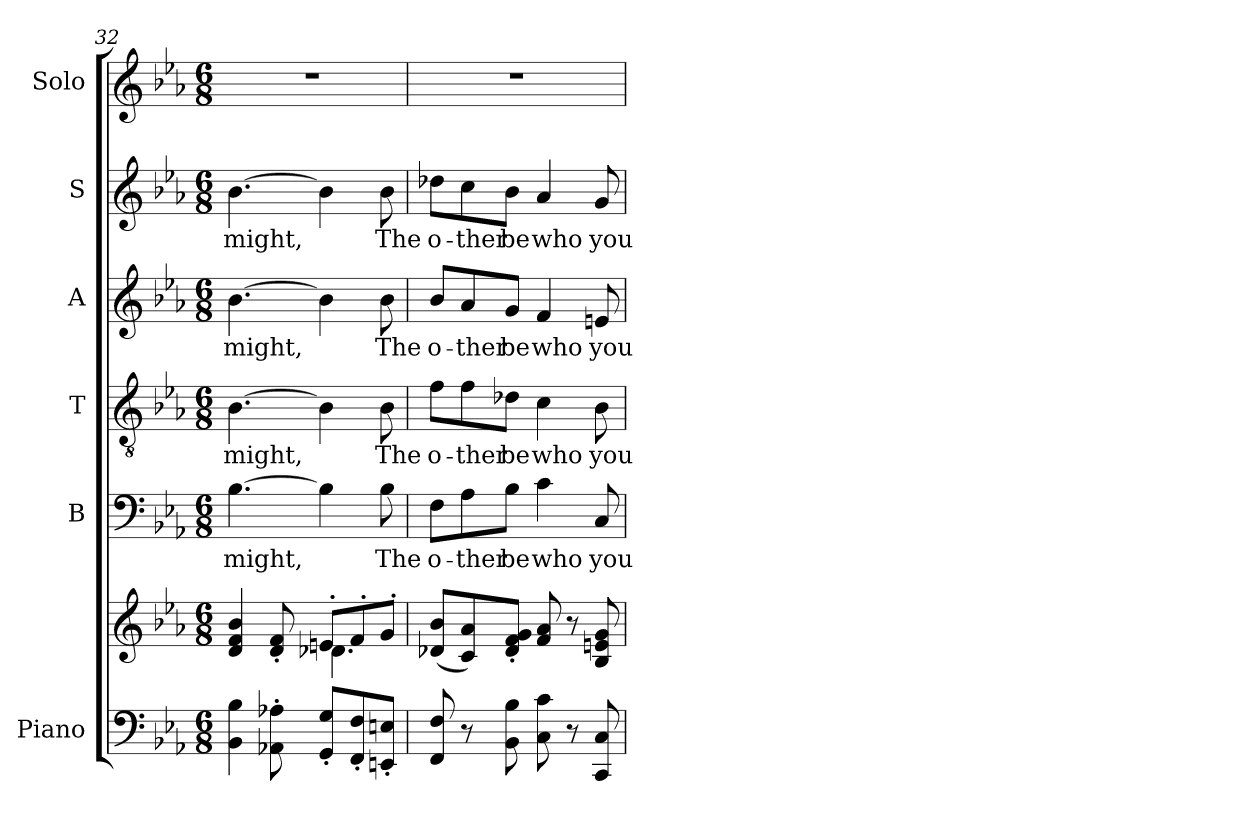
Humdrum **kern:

**kern	**kern	**kern	**text	**kern	**text	**kern	**text	**kern	**text	**kern
*part6	*part6	*part5	*part5	*part4	*part4	*part3	*part3	*part2	*part2	*part1
*staff7	*staff6	*staff5	*staff5	*staff4	*staff4	*staff3	*staff3	*staff2	*staff2	*staff1
*I"Piano	*	*I"B	*	*I"T	*	*I"A	*	*I"S	*	*I"Solo
*I'Pno	*	*I'B	*	*I'T	*	*I'A	*	*I'S	*	*
!!LO:LB:g=z
*clefF4	*clefG2	*clefF4	*	*clefGv2	*	*clefG2	*	*clefG2	*	*clefG2
*k[b-e-a-]	*k[b-e-a-]	*k[b-e-a-]	*	*k[b-e-a-]	*	*k[b-e-a-]	*	*k[b-e-a-]	*	*k[b-e-a-]
*M6/8	*M6/8	*M6/8	*	*M6/8	*	*M6/8	*	*M6/8	*	*M6/8
=32	=32	=32	=32	=32	=32	=32	=32	=32	=32	=32
*	*^	*	*	*	*	*	*	*	*	*
!	!	!	!	!LO:LY:b	!	!LO:LY:b	!	!LO:LY:b	!	!LO:LY:b	!
4BB-\ 4B-\	4d/ 4f/ 4b-/	4.ryy	[4.B-\	might,	[4.B-\	might,	[4.b-\	might,	[4.b-\	might,	2.r
8AA-X\' 8A-X\'	8d/'> 8f/'>	.	.	.	.	.	.	.	.	.	.
8GG/' 8G/'L	8en'/L	4.d-X\	4B-\]	.	4B-\]	.	4b-\]	.	4b-\]	.	.
8FF/' 8F/'	8f'/	.	.	.	.	.	.	.	.	.	.
!	!	!	!	!LO:LY:b	!	!LO:LY:b	!	!LO:LY:b	!	!LO:LY:b	!
8EEn/' 8En/'J	8g'/J	.	8B-\	The	8B-\	The	8b-\	The	8b-\	The	.
*	*v	*v	*	*	*	*	*	*	*	*	*
=33	=33	=33	=33	=33	=33	=33	=33	=33	=33	=33
!	!	!	!LO:LY:b	!	!LO:LY:b	!	!LO:LY:b	!	!LO:LY:b	!
8FF/ 8F/	(>8d-X/ 8b-/L	8F\L	o-	8f\L	o-	8b-/L	o-	8dd-X\L	o-	2.r
!	!	!	!LO:LY:b	!	!LO:LY:b	!	!LO:LY:b	!	!LO:LY:b	!
8r	8c/ 8a-/)	8A-\	-ther	8f\	-ther	8a-/	-ther	8cc\	-ther	.
!	!	!	!LO:LY:b	!	!LO:LY:b	!	!LO:LY:b	!	!LO:LY:b	!
8BB-\ 8B-\	8d-/'> 8f/'> 8g/'>J	8B-\J	be	8d-X\J	be	8g/J	be	8b-\J	be	.
!	!	!	!LO:LY:b	!	!LO:LY:b	!	!LO:LY:b	!	!LO:LY:b	!
8C\ 8c\	8f/ 8a-/	4c\	who	4c\	who	4f/	who	4a-/	who	.
8r	8r	.	.	.	.	.	.	.	.	.
!	!	!	!LO:LY:b	!	!LO:LY:b	!	!LO:LY:b	!	!LO:LY:b	!
8CC/ 8C/	8B-/ 8en/ 8g/	8C/	you	8B-\	you	8en/	you	8g/	you	.
=	=	=	=	=	=	=	=	=	=	=
*-	*-	*-	*-	*-	*-	*-	*-	*-	*-	*-
